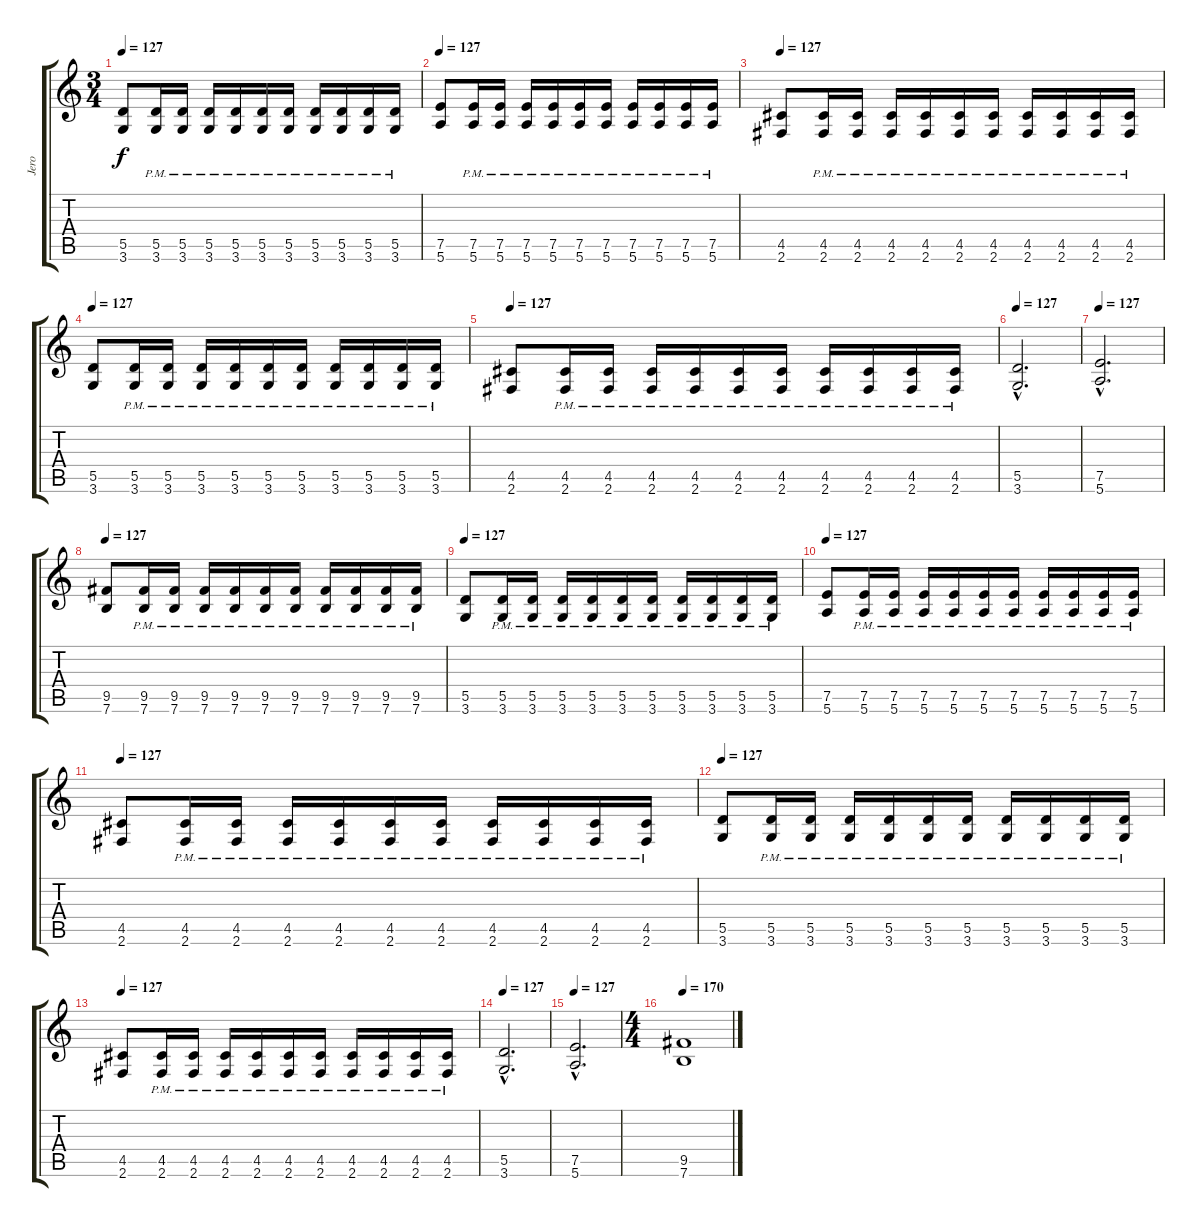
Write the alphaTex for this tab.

\track ("Jero" "Jero") {instrument distortionguitar}
\staff {score tabs}
\tuning (E4 B3 G3 D3 A2 E2) {hide}
\ts (3 4)
\tempo 127
\clef g2
\ks c
(5.5 3.6).8{dy f} (5.5{pm} 3.6{pm}).16 (5.5{pm} 3.6{pm}).16 (5.5{pm} 3.6{pm}).16 (5.5{pm} 3.6{pm}).16 (5.5{pm} 3.6{pm}).16 (5.5{pm} 3.6{pm}).16 (5.5{pm} 3.6{pm}).16 (5.5{pm} 3.6{pm}).16 (5.5{pm} 3.6{pm}).16 (5.5{pm} 3.6{pm}).16 |
\tempo 127
(7.5 5.6).8 (7.5{pm} 5.6{pm}).16 (7.5{pm} 5.6{pm}).16 (7.5{pm} 5.6{pm}).16 (7.5{pm} 5.6{pm}).16 (7.5{pm} 5.6{pm}).16 (7.5{pm} 5.6{pm}).16 (7.5{pm} 5.6{pm}).16 (7.5{pm} 5.6{pm}).16 (7.5{pm} 5.6{pm}).16 (7.5{pm} 5.6{pm}).16 |
\tempo 127
(4.5 2.6).8 (4.5{pm} 2.6{pm}).16 (4.5{pm} 2.6{pm}).16 (4.5{pm} 2.6{pm}).16 (4.5{pm} 2.6{pm}).16 (4.5{pm} 2.6{pm}).16 (4.5{pm} 2.6{pm}).16 (4.5{pm} 2.6{pm}).16 (4.5{pm} 2.6{pm}).16 (4.5{pm} 2.6{pm}).16 (4.5{pm} 2.6{pm}).16 |
\tempo 127
(5.5 3.6).8 (5.5{pm} 3.6{pm}).16 (5.5{pm} 3.6{pm}).16 (5.5{pm} 3.6{pm}).16 (5.5{pm} 3.6{pm}).16 (5.5{pm} 3.6{pm}).16 (5.5{pm} 3.6{pm}).16 (5.5{pm} 3.6{pm}).16 (5.5{pm} 3.6{pm}).16 (5.5{pm} 3.6{pm}).16 (5.5{pm} 3.6{pm}).16 |
\tempo 127
(4.5 2.6).8 (4.5{pm} 2.6{pm}).16 (4.5{pm} 2.6{pm}).16 (4.5{pm} 2.6{pm}).16 (4.5{pm} 2.6{pm}).16 (4.5{pm} 2.6{pm}).16 (4.5{pm} 2.6{pm}).16 (4.5{pm} 2.6{pm}).16 (4.5{pm} 2.6{pm}).16 (4.5{pm} 2.6{pm}).16 (4.5{pm} 2.6{pm}).16 |
\tempo 127
(5.5{hac} 3.6{hac}).2{d} |
\tempo 127
(7.5{hac} 5.6{hac}).2{d} |
\tempo 127
(9.5 7.6).8 (9.5{pm} 7.6{pm}).16 (9.5{pm} 7.6{pm}).16 (9.5{pm} 7.6{pm}).16 (9.5{pm} 7.6{pm}).16 (9.5{pm} 7.6{pm}).16 (9.5{pm} 7.6{pm}).16 (9.5{pm} 7.6{pm}).16 (9.5{pm} 7.6{pm}).16 (9.5{pm} 7.6{pm}).16 (9.5{pm} 7.6{pm}).16 |
\tempo 127
(5.5 3.6).8 (5.5{pm} 3.6{pm}).16 (5.5{pm} 3.6{pm}).16 (5.5{pm} 3.6{pm}).16 (5.5{pm} 3.6{pm}).16 (5.5{pm} 3.6{pm}).16 (5.5{pm} 3.6{pm}).16 (5.5{pm} 3.6{pm}).16 (5.5{pm} 3.6{pm}).16 (5.5{pm} 3.6{pm}).16 (5.5{pm} 3.6{pm}).16 |
\tempo 127
(7.5 5.6).8 (7.5{pm} 5.6{pm}).16 (7.5{pm} 5.6{pm}).16 (7.5{pm} 5.6{pm}).16 (7.5{pm} 5.6{pm}).16 (7.5{pm} 5.6{pm}).16 (7.5{pm} 5.6{pm}).16 (7.5{pm} 5.6{pm}).16 (7.5{pm} 5.6{pm}).16 (7.5{pm} 5.6{pm}).16 (7.5{pm} 5.6{pm}).16 |
\tempo 127
(4.5 2.6).8 (4.5{pm} 2.6{pm}).16 (4.5{pm} 2.6{pm}).16 (4.5{pm} 2.6{pm}).16 (4.5{pm} 2.6{pm}).16 (4.5{pm} 2.6{pm}).16 (4.5{pm} 2.6{pm}).16 (4.5{pm} 2.6{pm}).16 (4.5{pm} 2.6{pm}).16 (4.5{pm} 2.6{pm}).16 (4.5{pm} 2.6{pm}).16 |
\tempo 127
(5.5 3.6).8 (5.5{pm} 3.6{pm}).16 (5.5{pm} 3.6{pm}).16 (5.5{pm} 3.6{pm}).16 (5.5{pm} 3.6{pm}).16 (5.5{pm} 3.6{pm}).16 (5.5{pm} 3.6{pm}).16 (5.5{pm} 3.6{pm}).16 (5.5{pm} 3.6{pm}).16 (5.5{pm} 3.6{pm}).16 (5.5{pm} 3.6{pm}).16 |
\tempo 127
(4.5 2.6).8 (4.5{pm} 2.6{pm}).16 (4.5{pm} 2.6{pm}).16 (4.5{pm} 2.6{pm}).16 (4.5{pm} 2.6{pm}).16 (4.5{pm} 2.6{pm}).16 (4.5{pm} 2.6{pm}).16 (4.5{pm} 2.6{pm}).16 (4.5{pm} 2.6{pm}).16 (4.5{pm} 2.6{pm}).16 (4.5{pm} 2.6{pm}).16 |
\tempo 127
(5.5{hac} 3.6{hac}).2{d} |
\tempo 127
(7.5{hac} 5.6{hac}).2{d} |
\ts (4 4)
\tempo 170
(9.5 7.6).1
